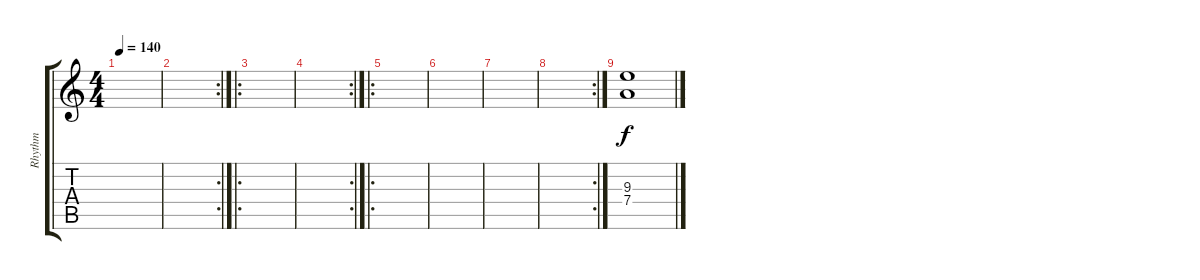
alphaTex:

\track ("Rhythm" "Rhythm") {instrument distortionguitar}
\staff {score tabs}
\tuning (E4 B3 G3 D3 A2 E2) {hide}
\ts (4 4)
\tempo 140
\clef g2
\ks c
|
\rc 2
|
\ro
|
\rc 2
|
\ro
|
|
|
\rc 2
|
(9.3 7.4).1
